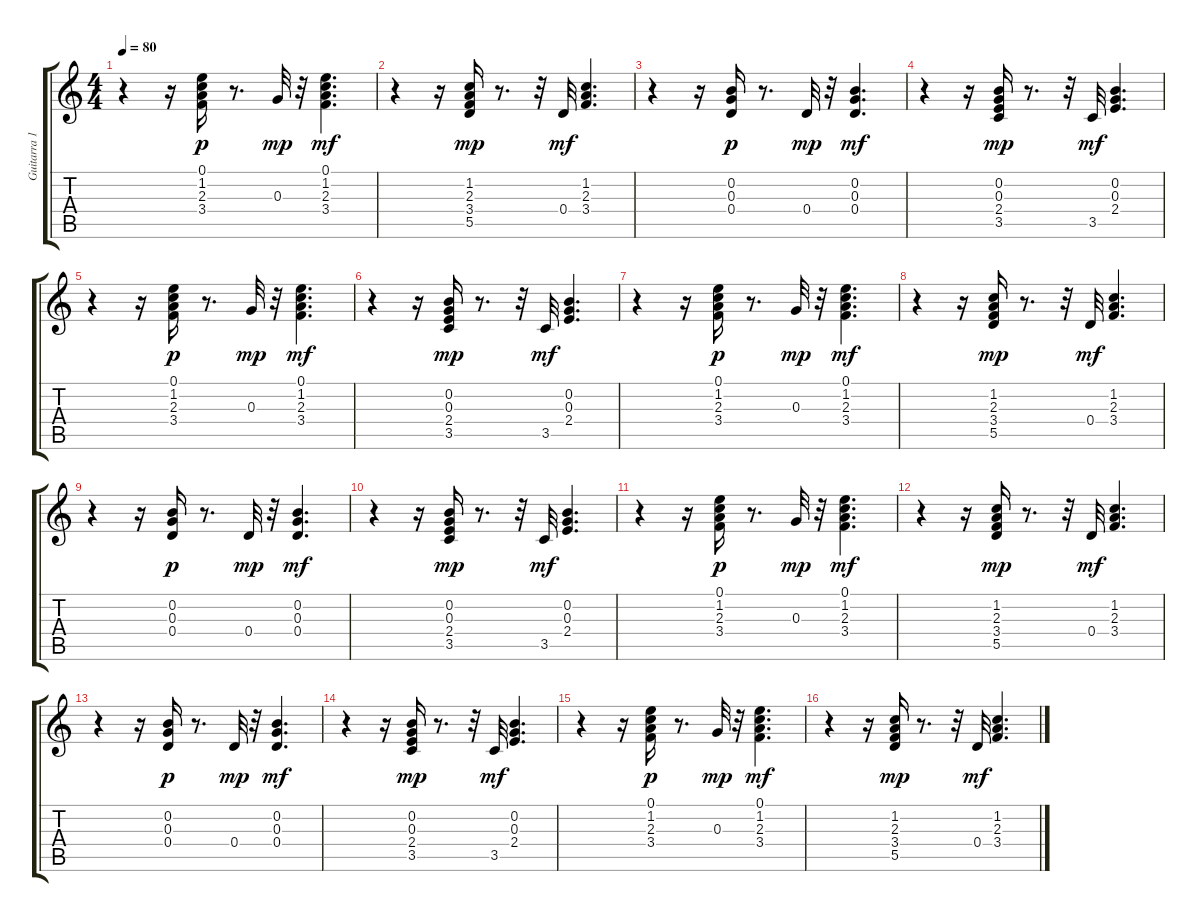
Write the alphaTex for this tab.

\track ("Guitarra 1" "Guitarra 1") {instrument acousticguitarsteel}
\staff {score tabs}
\tuning (E4 B3 G3 D3 A2 E2) {hide}
\ts (4 4)
\tempo 80
\clef g2
\ks c
r.4{dy mf} r.16 (0.1 1.2 2.3 3.4).16{dy p} r.8{d} 0.3.32{dy mp} r.32 (0.1 1.2 2.3 3.4).4{d dy mf} |
r.4 r.16 (1.2 2.3 3.4 5.5).16{dy mp} r.8{d} r.32 0.4.32{dy mf} (1.2 2.3 3.4).4{d} |
r.4 r.16 (0.2 0.3 0.4).16{dy p} r.8{d} 0.4.32{dy mp} r.32 (0.2 0.3 0.4).4{d dy mf} |
r.4 r.16 (0.2 0.3 2.4 3.5).16{dy mp} r.8{d} r.32 3.5.32{dy mf} (0.2 0.3 2.4).4{d} |
r.4 r.16 (0.1 1.2 2.3 3.4).16{dy p} r.8{d} 0.3.32{dy mp} r.32 (0.1 1.2 2.3 3.4).4{d dy mf} |
r.4 r.16 (0.2 0.3 2.4 3.5).16{dy mp} r.8{d} r.32 3.5.32{dy mf} (0.2 0.3 2.4).4{d} |
r.4 r.16 (0.1 1.2 2.3 3.4).16{dy p} r.8{d} 0.3.32{dy mp} r.32 (0.1 1.2 2.3 3.4).4{d dy mf} |
r.4 r.16 (1.2 2.3 3.4 5.5).16{dy mp} r.8{d} r.32 0.4.32{dy mf} (1.2 2.3 3.4).4{d} |
r.4 r.16 (0.2 0.3 0.4).16{dy p} r.8{d} 0.4.32{dy mp} r.32 (0.2 0.3 0.4).4{d dy mf} |
r.4 r.16 (0.2 0.3 2.4 3.5).16{dy mp} r.8{d} r.32 3.5.32{dy mf} (0.2 0.3 2.4).4{d} |
r.4 r.16 (0.1 1.2 2.3 3.4).16{dy p} r.8{d} 0.3.32{dy mp} r.32 (0.1 1.2 2.3 3.4).4{d dy mf} |
r.4 r.16 (1.2 2.3 3.4 5.5).16{dy mp} r.8{d} r.32 0.4.32{dy mf} (1.2 2.3 3.4).4{d} |
r.4 r.16 (0.2 0.3 0.4).16{dy p} r.8{d} 0.4.32{dy mp} r.32 (0.2 0.3 0.4).4{d dy mf} |
r.4 r.16 (0.2 0.3 2.4 3.5).16{dy mp} r.8{d} r.32 3.5.32{dy mf} (0.2 0.3 2.4).4{d} |
r.4 r.16 (0.1 1.2 2.3 3.4).16{dy p} r.8{d} 0.3.32{dy mp} r.32 (0.1 1.2 2.3 3.4).4{d dy mf} |
r.4 r.16 (1.2 2.3 3.4 5.5).16{dy mp} r.8{d} r.32 0.4.32{dy mf} (1.2 2.3 3.4).4{d}
